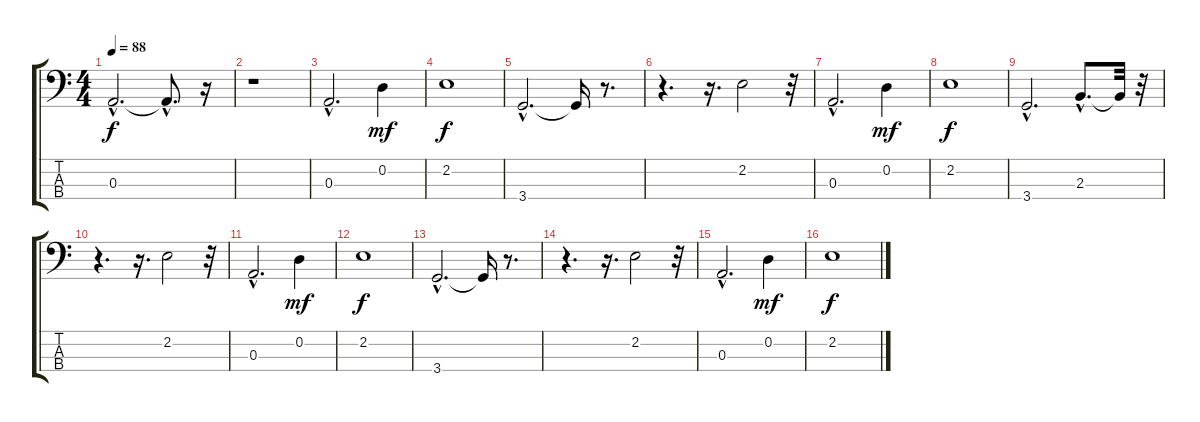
\track "" {instrument electricbassfinger}
\staff {score tabs}
\tuning (G2 D2 A1 E1) {hide}
\ts (4 4)
\tempo 88
\clef f4
\ks c
0.3{hac}.2{d dy f} 0.3{hac t}.8{d} r.16 |
r.1 |
0.3{hac}.2{d} 0.2.4{dy mf} |
2.2.1{dy f} |
3.4{hac}.2{d} 3.4{t}.16 r.8{d} |
r.4{d} r.16{d} 2.2.2 r.32 |
0.3{hac}.2{d} 0.2.4{dy mf} |
2.2.1{dy f} |
3.4{hac}.2{d} 2.3{hac}.8{d} 2.3{t}.32 r.32 |
r.4{d} r.16{d} 2.2.2 r.32 |
0.3{hac}.2{d} 0.2.4{dy mf} |
2.2.1{dy f} |
3.4{hac}.2{d} 3.4{t}.16 r.8{d} |
r.4{d} r.16{d} 2.2.2 r.32 |
0.3{hac}.2{d} 0.2.4{dy mf} |
2.2.1{dy f}
